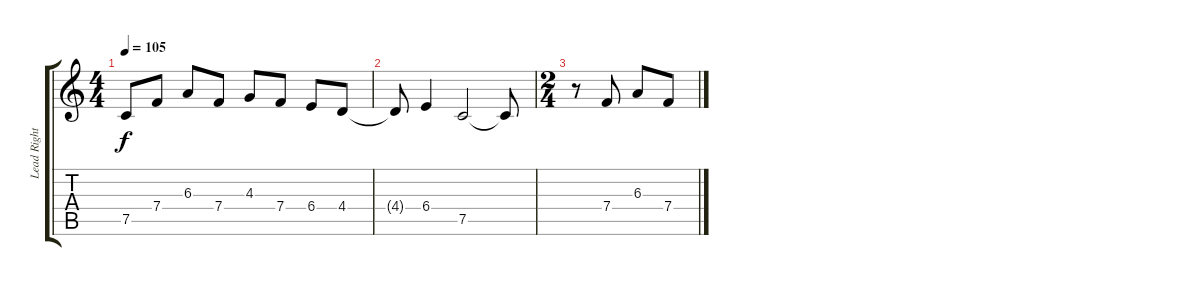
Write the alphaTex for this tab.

\track ("Lead Right" "Lead Right") {instrument distortionguitar}
\staff {score tabs}
\tuning (C4 G3 Eb3 Bb2 F2 C2) {hide}
\ts (4 4)
\tempo 105
\clef g2
\ks c
7.5{t}.8{dy f} 7.4.8 6.3.8 7.4.8 4.3.8 7.4.8 6.4.8 4.4.8 |
4.4{t}.8 6.4.4 7.5.2 7.5{t}.8 |
\ts (2 4)
r.8 7.4.8 6.3.8 7.4.8
